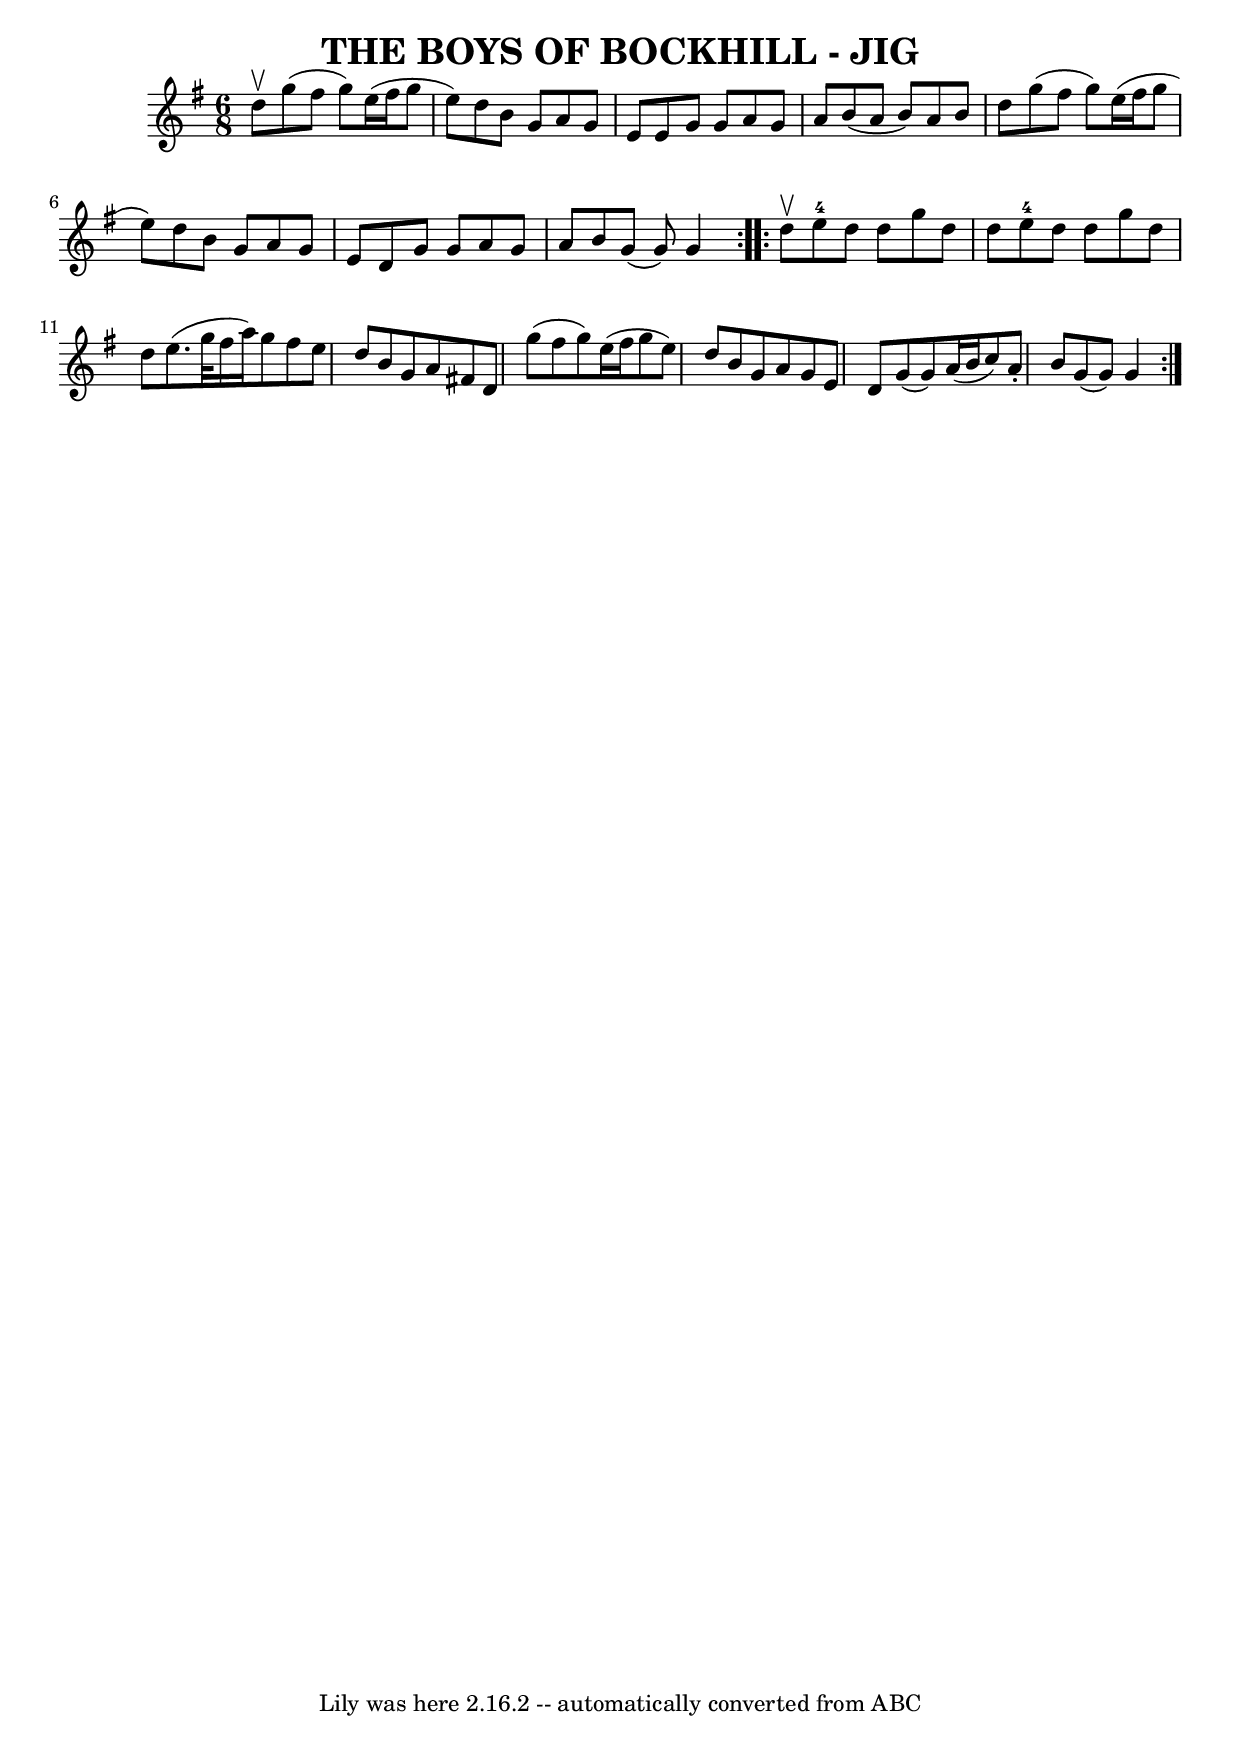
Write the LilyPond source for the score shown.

\version "2.7.40"
\include "Mammoth.ily"
\header {
	book = "Ryan's Mammoth Collection of Fiddle Tunes"
	crossRefNumber = "1"
	footnotes = ""
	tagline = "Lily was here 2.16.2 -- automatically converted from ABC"
	title = "THE BOYS OF BOCKHILL - JIG"
}
voicedefault =  {
\set Score.defaultBarType = "empty"

\repeat volta 2 {
\time 6/8 \key g \major d''8^\upbow       |
 g''8 (fis''8 g''8 
) e''16 (fis''16 g''8 e''8)   |
 d''8 b'8 g'8    
a'8 g'8 e'8    |
 e'8 g'8 g'8 a'8 g'8 a'8    
|
 b'8 (a'8 b'8) a'8 b'8 d''8        |
 g''8 (
 fis''8 g''8) e''16 (fis''16 g''8 e''8)   |
 d''8  
 b'8 g'8 a'8 g'8 e'8    |
 d'8 g'8 g'8 a'8 g'8 
 a'8    |
 b'8 g'8 (g'8) g'4    }     \repeat volta 2 {   
d''8^\upbow       |
 e''8-4 d''8 d''8 g''8 d''8    
d''8    |
 e''8-4 d''8 d''8 g''8 d''8 d''8    
|
 e''8. (g''32 fis''16 a''16) g''8 fis''8 e''8    
|
 d''8 b'8 g'8 a'8 fis'!8 d'8        |
 g''8 (
 fis''8 g''8) e''16 (fis''16 g''8 e''8)   |
 d''8   
 b'8 g'8 a'8 g'8 e'8    |
 d'8 g'8 (g'8) a'16 (
 b'16 c''8) a'8 -.   |
 b'8 g'8 (g'8) g'4    }   
}

\score{
    <<

	\context Staff="default"
	{
	    \voicedefault 
	}

    >>
	\layout {
	}
	\midi {}
}
